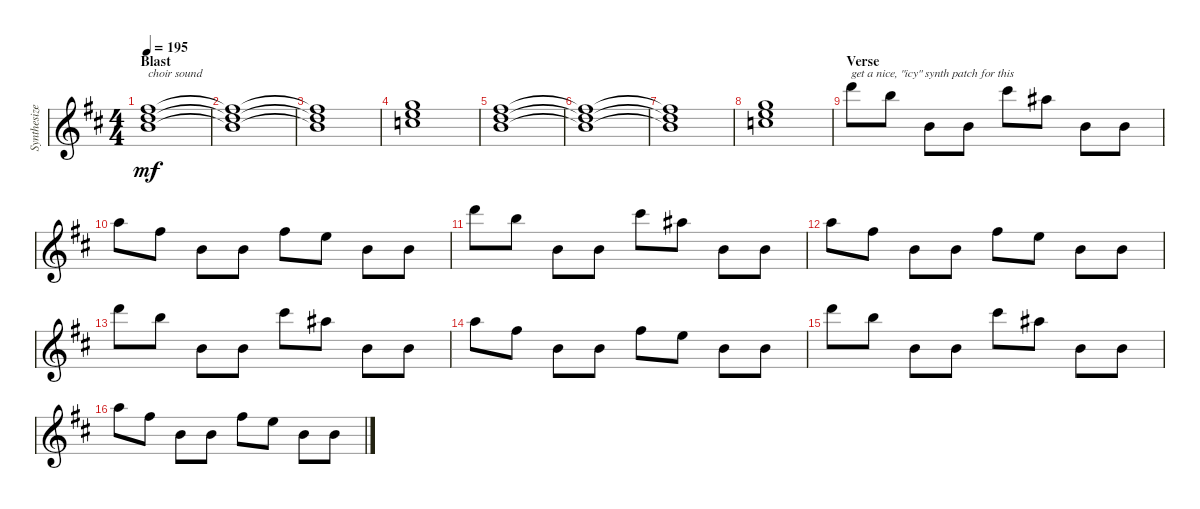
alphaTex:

\track ("Synthesizer (Staff 1)" "Synthesize") {instrument fx3crystal}
\staff {score}
\tuning (E4 B3 G3 D3 A2 E2 B1) {hide}
\ts (4 4)
\section ("" "Blast")
\tempo 195
\clef g2
\ks bminor
(14.1 15.2 16.3).1{txt "choir sound" dy mf} |
(14.1{t} 15.2{t} 16.3{t}).1 |
(14.1{t} 15.2{t} 16.3{t}).1 |
(15.1 17.2 17.3).1 |
(14.1 15.2 16.3).1 |
(14.1{t} 15.2{t} 16.3{t}).1 |
(14.1{t} 15.2{t} 16.3{t}).1 |
(15.1 17.2 17.3).1 |
\section ("" "Verse")
22.1.8{txt "get a nice, \"icy\" synth patch for this"} 19.1.8 7.1.8 7.1.8 21.1.8 18.1.8 7.1.8 7.1.8 |
17.1.8 14.1.8 7.1.8 7.1.8 14.1.8 12.1.8 7.1.8 7.1.8 |
22.1.8 19.1.8 7.1.8 7.1.8 21.1.8 18.1.8 7.1.8 7.1.8 |
17.1.8 14.1.8 7.1.8 7.1.8 14.1.8 12.1.8 7.1.8 7.1.8 |
22.1.8 19.1.8 7.1.8 7.1.8 21.1.8 18.1.8 7.1.8 7.1.8 |
17.1.8 14.1.8 7.1.8 7.1.8 14.1.8 12.1.8 7.1.8 7.1.8 |
22.1.8 19.1.8 7.1.8 7.1.8 21.1.8 18.1.8 7.1.8 7.1.8 |
17.1.8 14.1.8 7.1.8 7.1.8 14.1.8 12.1.8 7.1.8 7.1.8
